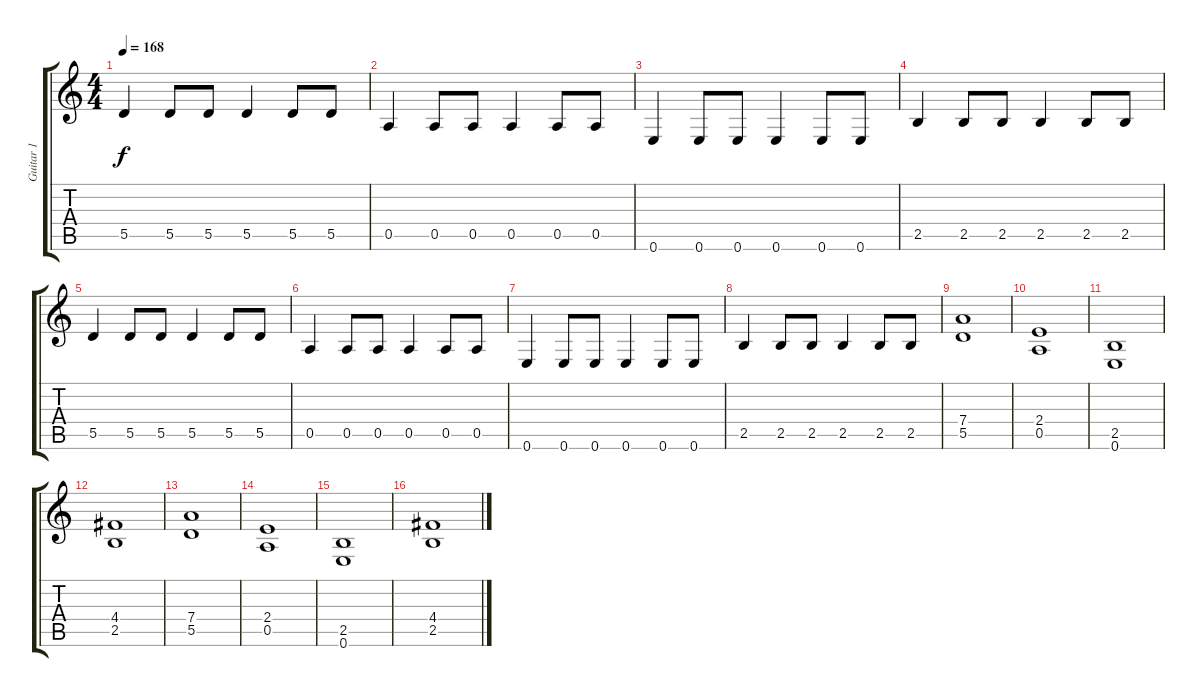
\track ("Guitar 1" "Guitar 1") {instrument overdrivenguitar}
\staff {score tabs}
\tuning (E4 B3 G3 D3 A2 E2) {hide}
\ts (4 4)
\section ("" "")
\tempo 168
\clef g2
\ks c
5.5.4{dy f volume 9} 5.5.8 5.5.8 5.5.4 5.5.8 5.5.8 |
0.5.4 0.5.8 0.5.8 0.5.4 0.5.8 0.5.8 |
0.6.4 0.6.8 0.6.8 0.6.4 0.6.8 0.6.8 |
2.5.4 2.5.8 2.5.8 2.5.4 2.5.8 2.5.8 |
5.5.4{volume 7} 5.5.8 5.5.8 5.5.4 5.5.8 5.5.8 |
0.5.4 0.5.8 0.5.8 0.5.4 0.5.8 0.5.8 |
0.6.4 0.6.8 0.6.8 0.6.4 0.6.8 0.6.8 |
2.5.4 2.5.8 2.5.8 2.5.4 2.5.8 2.5.8 |
\section ("" "")
(7.4 5.5).1{volume 0} |
(2.4 0.5).1 |
(2.5 0.6).1 |
(4.4 2.5).1 |
(7.4 5.5).1 |
(2.4 0.5).1 |
(2.5 0.6).1 |
(4.4 2.5).1
